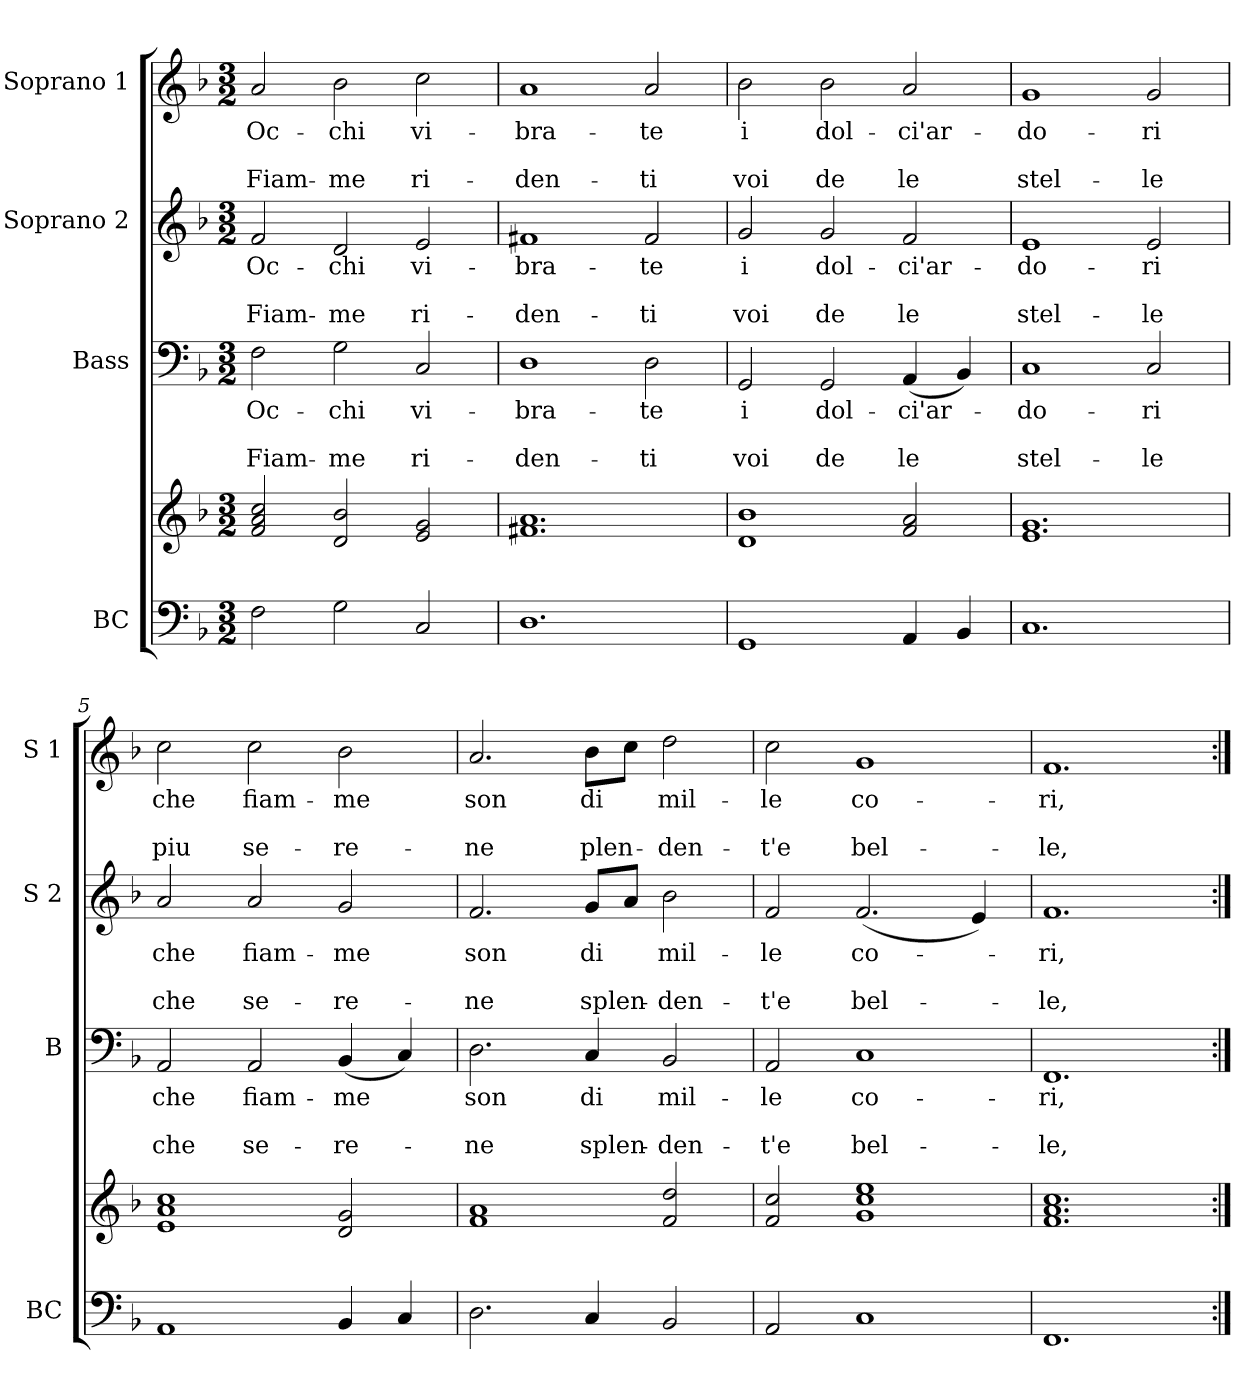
**kern	**kern	**kern	**text	**text	**text	**kern	**text	**text	**text	**kern	**text	**text	**text
*part4	*part4	*part3	*part3	*part3	*part3	*part2	*part2	*part2	*part2	*part1	*part1	*part1	*part1
*staff5	*staff4	*staff3	*staff3	*staff3	*staff3	*staff2	*staff2	*staff2	*staff2	*staff1	*staff1	*staff1	*staff1
*I"BC	*	*I"Bass	*	*	*	*I"Soprano 2	*	*	*	*I"Soprano 1	*	*	*
*I'BC	*	*I'B	*	*	*	*I'S 2	*	*	*	*I'S 1	*	*	*
*clefF4	*clefG2	*clefF4	*	*	*	*clefG2	*	*	*	*clefG2	*	*	*
*k[b-]	*k[b-]	*k[b-]	*	*	*	*k[b-]	*	*	*	*k[b-]	*	*	*
*F:	*F:	*F:	*	*	*	*F:	*	*	*	*F:	*	*	*
*M3/2	*M3/2	*M3/2	*	*	*	*M3/2	*	*	*	*M3/2	*	*	*
=1	=1	=1	=1	=1	=1	=1	=1	=1	=1	=1	=1	=1	=1
2F\	2f/ 2a/ 2cc/	2F\	Oc-	.	Fiam-	2f/	Oc-	.	Fiam-	2a/	Oc-	.	Fiam-
2G\	2d/ 2b-/	2G\	-chi	.	-me	2d/	-chi	.	-me	2b-\	-chi	.	-me
2C/	2e/ 2g/	2C/	vi-	.	ri-	2e/	vi-	.	ri-	2cc\	vi-	.	ri-
=2	=2	=2	=2	=2	=2	=2	=2	=2	=2	=2	=2	=2	=2
1.D	1.f#X 1.a	1D	-bra-	.	-den-	1f#X	-bra-	.	-den-	1a	-bra-	.	-den-
.	.	2D\	-te	.	-ti	2f#/	-te	.	-ti	2a/	-te	.	-ti
=3	=3	=3	=3	=3	=3	=3	=3	=3	=3	=3	=3	=3	=3
1GG	1d 1b-	2GG/	i	.	voi	2g/	i	.	voi	2b-\	i	.	voi
.	.	2GG/	dol-	.	de	2g/	dol-	.	de	2b-\	dol-	.	de
4AA/	2f/ 2a/	(4AA/	-ci'ar-	.	le	2f/	-ci'ar-	.	le	2a/	-ci'ar-	.	le
4BB-/	.	4BB-/)	.	.	.	.	.	.	.	.	.	.	.
=4	=4	=4	=4	=4	=4	=4	=4	=4	=4	=4	=4	=4	=4
1.C	1.e 1.g	1C	-do-	.	stel-	1e	-do-	.	stel-	1g	-do-	.	stel-
.	.	2C/	-ri	.	-le	2e/	-ri	.	-le	2g/	-ri	.	-le
=5	=5	=5	=5	=5	=5	=5	=5	=5	=5	=5	=5	=5	=5
1AA	1e 1a 1cc	2AA/	che	.	che	2a/	che	.	che	2cc\	che	.	piu
.	.	2AA/	fiam-	.	se-	2a/	fiam-	.	se-	2cc\	fiam-	.	se-
4BB-/	2d/ 2g/	(4BB-/	-me	.	-re-	2g/	-me	.	-re-	2b-\	-me	.	-re-
4C/	.	4C/)	.	.	.	.	.	.	.	.	.	.	.
!!LO:LB:g=z
=6	=6	=6	=6	=6	=6	=6	=6	=6	=6	=6	=6	=6	=6
2.D\	1f 1a	2.D\	son	.	-ne	2.f/	son	.	-ne	2.a/	son	.	-ne
4C/	.	4C/	di	.	splen-	8g/L	di	.	splen-	8b-\L	di	.	plen-
.	.	.	.	.	.	8a/J	.	.	.	8cc\J	.	.	.
2BB-/	2f/ 2dd/	2BB-/	mil-	.	-den-	2b-\	mil-	.	-den-	2dd\	mil-	.	-den-
=7	=7	=7	=7	=7	=7	=7	=7	=7	=7	=7	=7	=7	=7
2AA/	2f/ 2cc/	2AA/	-le	.	-t'e	2f/	-le	.	-t'e	2cc\	-le	.	-t'e
1C	1g 1cc 1ee	1C	co-	.	bel-	(2.f/	co-	.	bel-	1g	co-	.	bel-
.	.	.	.	.	.	4e/)	.	.	.	.	.	.	.
=8	=8	=8	=8	=8	=8	=8	=8	=8	=8	=8	=8	=8	=8
1.FF	1.f 1.a 1.cc	1.FF	-ri,	.	-le,	1.f	-ri,	.	-le,	1.f	-ri,	.	-le,
=:|!	=:|!	=:|!	=:|!	=:|!	=:|!	=:|!	=:|!	=:|!	=:|!	=:|!	=:|!	=:|!	=:|!
*-	*-	*-	*-	*-	*-	*-	*-	*-	*-	*-	*-	*-	*-
